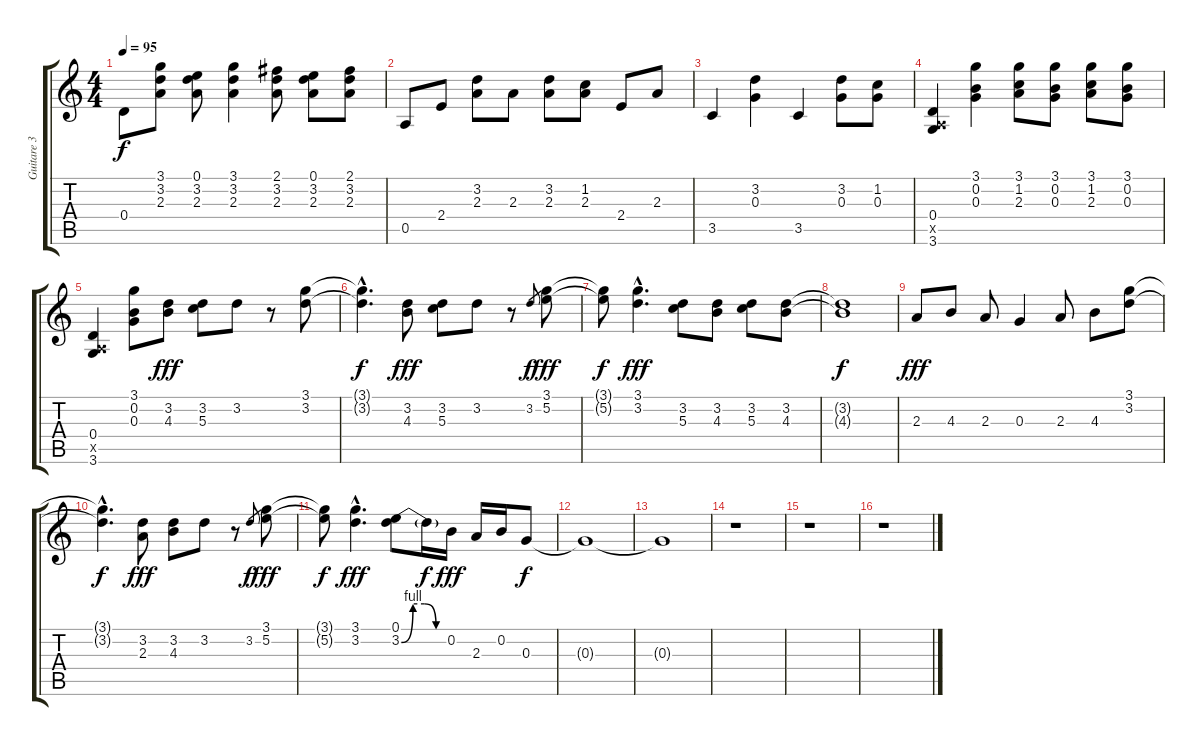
\track ("Guitare 3" "Guitare 3") {instrument distortionguitar}
\staff {score tabs}
\tuning (E4 B3 G3 D3 A2 E2) {hide}
\ts (4 4)
\tempo 95
\clef g2
\ks c
0.4.8{dy f} (3.1 3.2 2.3).8 (0.1 3.2 2.3).8 (3.1 3.2 2.3).4 (2.1 3.2 2.3).8 (0.1 3.2 2.3).8 (2.1 3.2 2.3).8 |
0.5.8 2.4.8 (3.2 2.3).8 2.3.8 (3.2 2.3).8 (1.2 2.3).8 2.4.8 2.3.8 |
3.5.4 (3.2 0.3).4 3.5.4 (3.2 0.3).8 (1.2 0.3).8 |
(0.4 0.5{x} 3.6).4 (3.1 0.2 0.3).4 (3.1 1.2 2.3).8 (3.1 0.2 0.3).8 (3.1 1.2 2.3).8 (3.1 0.2 0.3).8 |
(0.4 0.5{x} 3.6).4 (3.1 0.2 0.3).8 (3.2 4.3).8{dy fff} (3.2 5.3).8 3.2.8 r.8 (3.1 3.2).8 |
(3.1{hac t} 3.2{hac t}).4{d dy f} (3.2 4.3).8{dy fff} (3.2 5.3).8 3.2.8 r.8 3.2.8{gr dy f} (3.1 5.2).8{dy fff} |
(3.1{t} 5.2{t}).8{dy f} (3.1{hac} 3.2{hac}).4{d dy fff} (3.2 5.3).8 (3.2 4.3).8 (3.2 5.3).8 (3.2 4.3).8 |
(3.2{t} 4.3{t}).1{dy f} |
2.3.8{dy fff} 4.3.8 2.3.8 0.3.4 2.3.8 4.3.8 (3.1 3.2).8 |
(3.1{hac t} 3.2{hac t}).4{d dy f} (3.2 2.3).8{dy fff} (3.2 4.3).8 3.2.8 r.8 3.2.8{gr dy f} (3.1 5.2).8{dy fff} |
(3.1{t} 5.2{t}).8{dy f} (3.1{hac} 3.2{hac}).4{d dy fff} (0.1 3.2{be (custom 0 0 15 4 30 4 45 0 60 0)}).8 3.2{t}.16{dy f} 0.2.16{dy fff} 2.3.16 0.2.16 0.3.8{dy f} |
0.3{t}.1 |
0.3{t}.1 |
r.1 |
r.1 |
r.1
